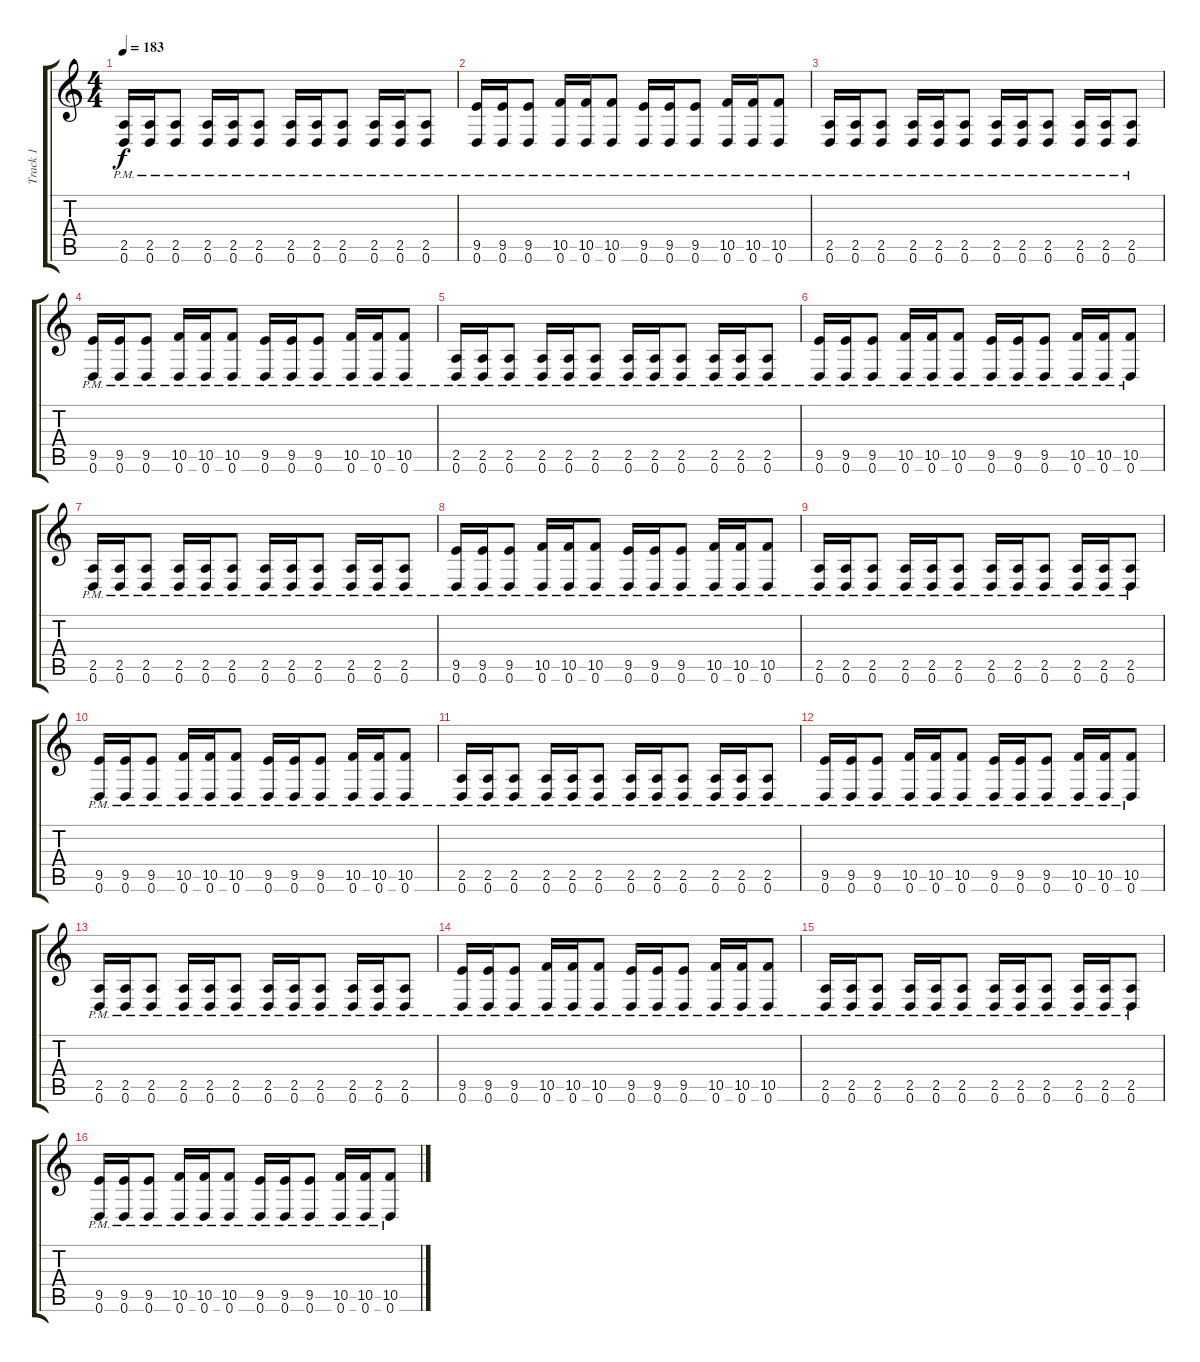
\track ("Track 1" "Track 1") {instrument distortionguitar}
\staff {score tabs}
\tuning (D4 A3 F3 C3 G2 D2) {hide}
\ts (4 4)
\tempo 183
\clef g2
\ks c
(2.5{pm} 0.6{pm}).16{dy f} (2.5{pm} 0.6{pm}).16 (2.5{pm} 0.6{pm}).8 (2.5{pm} 0.6{pm}).16 (2.5{pm} 0.6{pm}).16 (2.5{pm} 0.6{pm}).8 (2.5{pm} 0.6{pm}).16 (2.5{pm} 0.6{pm}).16 (2.5{pm} 0.6{pm}).8 (2.5{pm} 0.6{pm}).16 (2.5{pm} 0.6{pm}).16 (2.5{pm} 0.6{pm}).8 |
(9.5{pm} 0.6{pm}).16 (9.5{pm} 0.6{pm}).16 (9.5{pm} 0.6{pm}).8 (10.5{pm} 0.6{pm}).16 (10.5{pm} 0.6{pm}).16 (10.5{pm} 0.6{pm}).8 (9.5{pm} 0.6{pm}).16 (9.5{pm} 0.6{pm}).16 (9.5{pm} 0.6{pm}).8 (10.5{pm} 0.6{pm}).16 (10.5{pm} 0.6{pm}).16 (10.5{pm} 0.6{pm}).8 |
(2.5{pm} 0.6{pm}).16 (2.5{pm} 0.6{pm}).16 (2.5{pm} 0.6{pm}).8 (2.5{pm} 0.6{pm}).16 (2.5{pm} 0.6{pm}).16 (2.5{pm} 0.6{pm}).8 (2.5{pm} 0.6{pm}).16 (2.5{pm} 0.6{pm}).16 (2.5{pm} 0.6{pm}).8 (2.5{pm} 0.6{pm}).16 (2.5{pm} 0.6{pm}).16 (2.5{pm} 0.6{pm}).8 |
(9.5{pm} 0.6{pm}).16 (9.5{pm} 0.6{pm}).16 (9.5{pm} 0.6{pm}).8 (10.5{pm} 0.6{pm}).16 (10.5{pm} 0.6{pm}).16 (10.5{pm} 0.6{pm}).8 (9.5{pm} 0.6{pm}).16 (9.5{pm} 0.6{pm}).16 (9.5{pm} 0.6{pm}).8 (10.5{pm} 0.6{pm}).16 (10.5{pm} 0.6{pm}).16 (10.5{pm} 0.6{pm}).8 |
(2.5{pm} 0.6{pm}).16 (2.5{pm} 0.6{pm}).16 (2.5{pm} 0.6{pm}).8 (2.5{pm} 0.6{pm}).16 (2.5{pm} 0.6{pm}).16 (2.5{pm} 0.6{pm}).8 (2.5{pm} 0.6{pm}).16 (2.5{pm} 0.6{pm}).16 (2.5{pm} 0.6{pm}).8 (2.5{pm} 0.6{pm}).16 (2.5{pm} 0.6{pm}).16 (2.5{pm} 0.6{pm}).8 |
(9.5{pm} 0.6{pm}).16 (9.5{pm} 0.6{pm}).16 (9.5{pm} 0.6{pm}).8 (10.5{pm} 0.6{pm}).16 (10.5{pm} 0.6{pm}).16 (10.5{pm} 0.6{pm}).8 (9.5{pm} 0.6{pm}).16 (9.5{pm} 0.6{pm}).16 (9.5{pm} 0.6{pm}).8 (10.5{pm} 0.6{pm}).16 (10.5{pm} 0.6{pm}).16 (10.5{pm} 0.6{pm}).8 |
(2.5{pm} 0.6{pm}).16 (2.5{pm} 0.6{pm}).16 (2.5{pm} 0.6{pm}).8 (2.5{pm} 0.6{pm}).16 (2.5{pm} 0.6{pm}).16 (2.5{pm} 0.6{pm}).8 (2.5{pm} 0.6{pm}).16 (2.5{pm} 0.6{pm}).16 (2.5{pm} 0.6{pm}).8 (2.5{pm} 0.6{pm}).16 (2.5{pm} 0.6{pm}).16 (2.5{pm} 0.6{pm}).8 |
(9.5{pm} 0.6{pm}).16 (9.5{pm} 0.6{pm}).16 (9.5{pm} 0.6{pm}).8 (10.5{pm} 0.6{pm}).16 (10.5{pm} 0.6{pm}).16 (10.5{pm} 0.6{pm}).8 (9.5{pm} 0.6{pm}).16 (9.5{pm} 0.6{pm}).16 (9.5{pm} 0.6{pm}).8 (10.5{pm} 0.6{pm}).16 (10.5{pm} 0.6{pm}).16 (10.5{pm} 0.6{pm}).8 |
(2.5{pm} 0.6{pm}).16 (2.5{pm} 0.6{pm}).16 (2.5{pm} 0.6{pm}).8 (2.5{pm} 0.6{pm}).16 (2.5{pm} 0.6{pm}).16 (2.5{pm} 0.6{pm}).8 (2.5{pm} 0.6{pm}).16 (2.5{pm} 0.6{pm}).16 (2.5{pm} 0.6{pm}).8 (2.5{pm} 0.6{pm}).16 (2.5{pm} 0.6{pm}).16 (2.5{pm} 0.6{pm}).8 |
(9.5{pm} 0.6{pm}).16 (9.5{pm} 0.6{pm}).16 (9.5{pm} 0.6{pm}).8 (10.5{pm} 0.6{pm}).16 (10.5{pm} 0.6{pm}).16 (10.5{pm} 0.6{pm}).8 (9.5{pm} 0.6{pm}).16 (9.5{pm} 0.6{pm}).16 (9.5{pm} 0.6{pm}).8 (10.5{pm} 0.6{pm}).16 (10.5{pm} 0.6{pm}).16 (10.5{pm} 0.6{pm}).8 |
(2.5{pm} 0.6{pm}).16 (2.5{pm} 0.6{pm}).16 (2.5{pm} 0.6{pm}).8 (2.5{pm} 0.6{pm}).16 (2.5{pm} 0.6{pm}).16 (2.5{pm} 0.6{pm}).8 (2.5{pm} 0.6{pm}).16 (2.5{pm} 0.6{pm}).16 (2.5{pm} 0.6{pm}).8 (2.5{pm} 0.6{pm}).16 (2.5{pm} 0.6{pm}).16 (2.5{pm} 0.6{pm}).8 |
(9.5{pm} 0.6{pm}).16 (9.5{pm} 0.6{pm}).16 (9.5{pm} 0.6{pm}).8 (10.5{pm} 0.6{pm}).16 (10.5{pm} 0.6{pm}).16 (10.5{pm} 0.6{pm}).8 (9.5{pm} 0.6{pm}).16 (9.5{pm} 0.6{pm}).16 (9.5{pm} 0.6{pm}).8 (10.5{pm} 0.6{pm}).16 (10.5{pm} 0.6{pm}).16 (10.5{pm} 0.6{pm}).8 |
(2.5{pm} 0.6{pm}).16 (2.5{pm} 0.6{pm}).16 (2.5{pm} 0.6{pm}).8 (2.5{pm} 0.6{pm}).16 (2.5{pm} 0.6{pm}).16 (2.5{pm} 0.6{pm}).8 (2.5{pm} 0.6{pm}).16 (2.5{pm} 0.6{pm}).16 (2.5{pm} 0.6{pm}).8 (2.5{pm} 0.6{pm}).16 (2.5{pm} 0.6{pm}).16 (2.5{pm} 0.6{pm}).8 |
(9.5{pm} 0.6{pm}).16 (9.5{pm} 0.6{pm}).16 (9.5{pm} 0.6{pm}).8 (10.5{pm} 0.6{pm}).16 (10.5{pm} 0.6{pm}).16 (10.5{pm} 0.6{pm}).8 (9.5{pm} 0.6{pm}).16 (9.5{pm} 0.6{pm}).16 (9.5{pm} 0.6{pm}).8 (10.5{pm} 0.6{pm}).16 (10.5{pm} 0.6{pm}).16 (10.5{pm} 0.6{pm}).8 |
(2.5{pm} 0.6{pm}).16 (2.5{pm} 0.6{pm}).16 (2.5{pm} 0.6{pm}).8 (2.5{pm} 0.6{pm}).16 (2.5{pm} 0.6{pm}).16 (2.5{pm} 0.6{pm}).8 (2.5{pm} 0.6{pm}).16 (2.5{pm} 0.6{pm}).16 (2.5{pm} 0.6{pm}).8 (2.5{pm} 0.6{pm}).16 (2.5{pm} 0.6{pm}).16 (2.5{pm} 0.6{pm}).8 |
(9.5{pm} 0.6{pm}).16 (9.5{pm} 0.6{pm}).16 (9.5{pm} 0.6{pm}).8 (10.5{pm} 0.6{pm}).16 (10.5{pm} 0.6{pm}).16 (10.5{pm} 0.6{pm}).8 (9.5{pm} 0.6{pm}).16 (9.5{pm} 0.6{pm}).16 (9.5{pm} 0.6{pm}).8 (10.5{pm} 0.6{pm}).16 (10.5{pm} 0.6{pm}).16 (10.5{pm} 0.6{pm}).8
